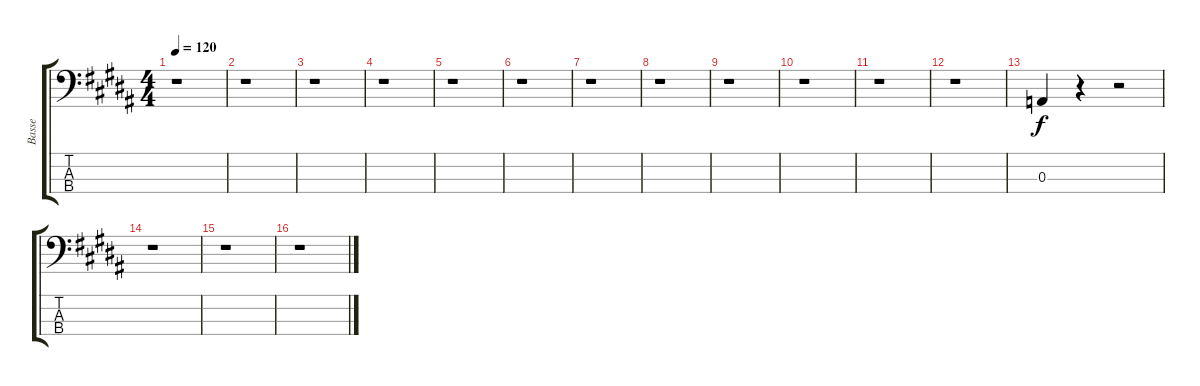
\track ("Basse" "Basse") {instrument acousticbass}
\staff {score tabs}
\tuning (G2 D2 A1 E1) {hide}
\ts (4 4)
\tempo 120
\clef f4
\ks b
r.1{dy f instrument acousticbass} |
r.1 |
r.1 |
r.1 |
r.1 |
r.1 |
r.1 |
r.1 |
r.1 |
r.1 |
r.1 |
r.1 |
0.3.4 r.4 r.2 |
r.1 |
r.1 |
r.1
